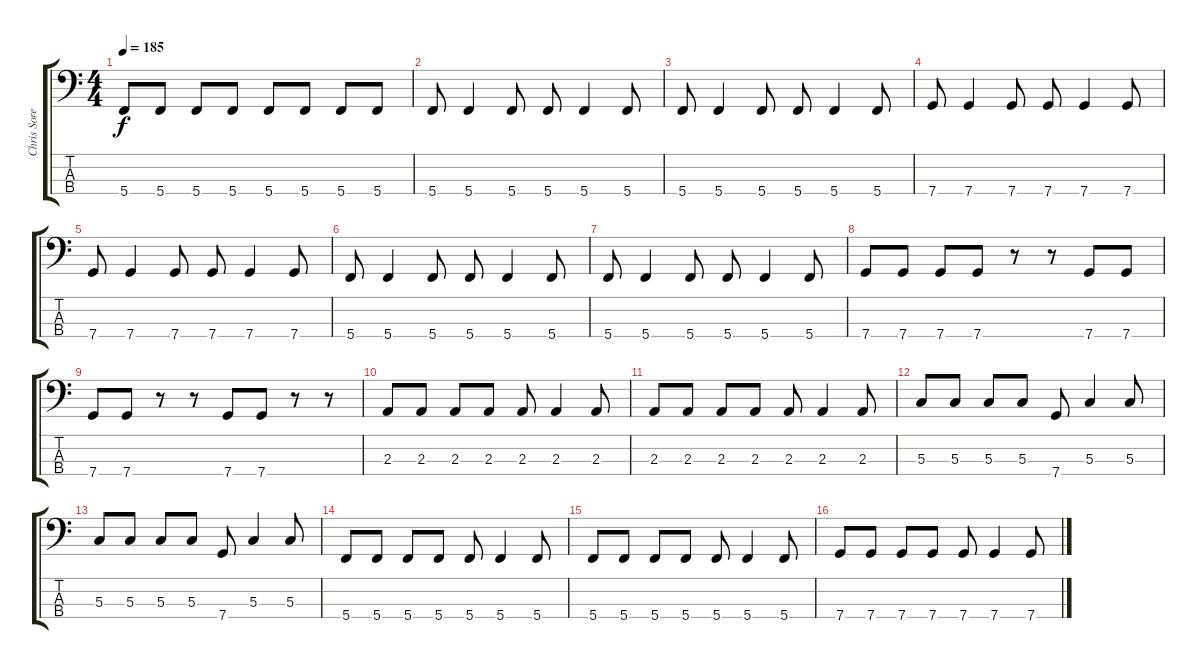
\track ("Chris Sorenson" "Chris Sore") {instrument electricbasspick}
\staff {score tabs}
\tuning (F2 C2 G1 C1) {hide}
\ts (4 4)
\tempo 185
\clef f4
\ks c
5.4.8{dy f} 5.4.8 5.4.8 5.4.8 5.4.8 5.4.8 5.4.8 5.4.8 |
5.4.8 5.4.4 5.4.8 5.4.8 5.4.4 5.4.8 |
5.4.8 5.4.4 5.4.8 5.4.8 5.4.4 5.4.8 |
7.4.8 7.4.4 7.4.8 7.4.8 7.4.4 7.4.8 |
7.4.8 7.4.4 7.4.8 7.4.8 7.4.4 7.4.8 |
5.4.8 5.4.4 5.4.8 5.4.8 5.4.4 5.4.8 |
5.4.8 5.4.4 5.4.8 5.4.8 5.4.4 5.4.8 |
7.4.8 7.4.8 7.4.8 7.4.8 r.8 r.8 7.4.8 7.4.8 |
7.4.8 7.4.8 r.8 r.8 7.4.8 7.4.8 r.8 r.8 |
2.3.8 2.3.8 2.3.8 2.3.8 2.3.8 2.3.4 2.3.8 |
2.3.8 2.3.8 2.3.8 2.3.8 2.3.8 2.3.4 2.3.8 |
5.3.8 5.3.8 5.3.8 5.3.8 7.4.8 5.3.4 5.3.8 |
5.3.8 5.3.8 5.3.8 5.3.8 7.4.8 5.3.4 5.3.8 |
5.4.8 5.4.8 5.4.8 5.4.8 5.4.8 5.4.4 5.4.8 |
5.4.8 5.4.8 5.4.8 5.4.8 5.4.8 5.4.4 5.4.8 |
7.4.8 7.4.8 7.4.8 7.4.8 7.4.8 7.4.4 7.4.8
